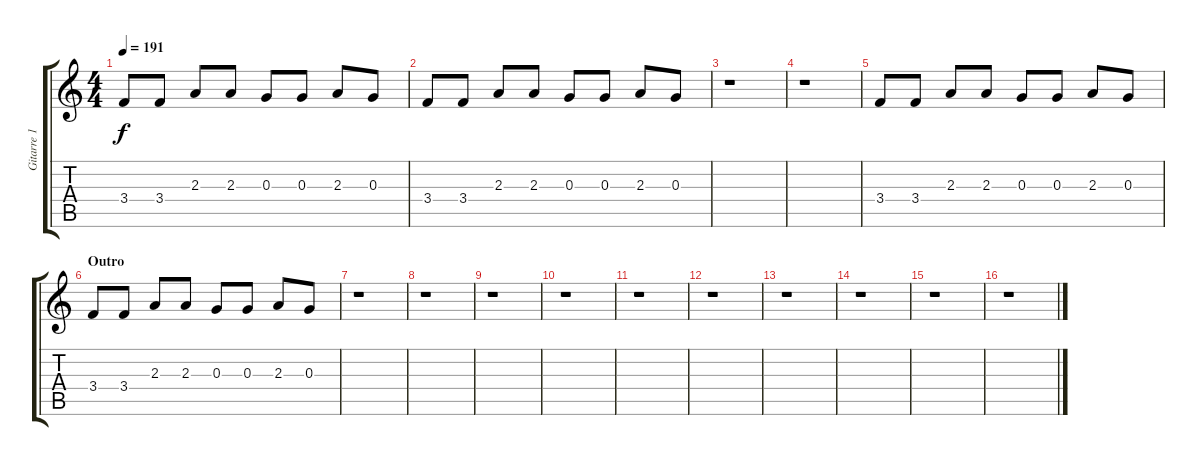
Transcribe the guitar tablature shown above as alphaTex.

\track ("Gitarre 1 - Farin Urlaub" "Gitarre 1 ") {instrument distortionguitar}
\staff {score tabs}
\tuning (E4 B3 G3 D3 A2 E2) {hide}
\ts (4 4)
\tempo 191
\clef g2
\ks c
3.4.8{dy f} 3.4.8 2.3.8 2.3.8 0.3.8 0.3.8 2.3.8 0.3.8 |
3.4.8 3.4.8 2.3.8 2.3.8 0.3.8 0.3.8 2.3.8 0.3.8 |
r.1 |
r.1 |
3.4.8 3.4.8 2.3.8 2.3.8 0.3.8 0.3.8 2.3.8 0.3.8 |
\section ("" "Outro")
3.4.8 3.4.8 2.3.8 2.3.8 0.3.8 0.3.8 2.3.8 0.3.8 |
r.1 |
r.1 |
r.1 |
r.1 |
r.1 |
r.1 |
r.1 |
r.1 |
r.1 |
r.1
